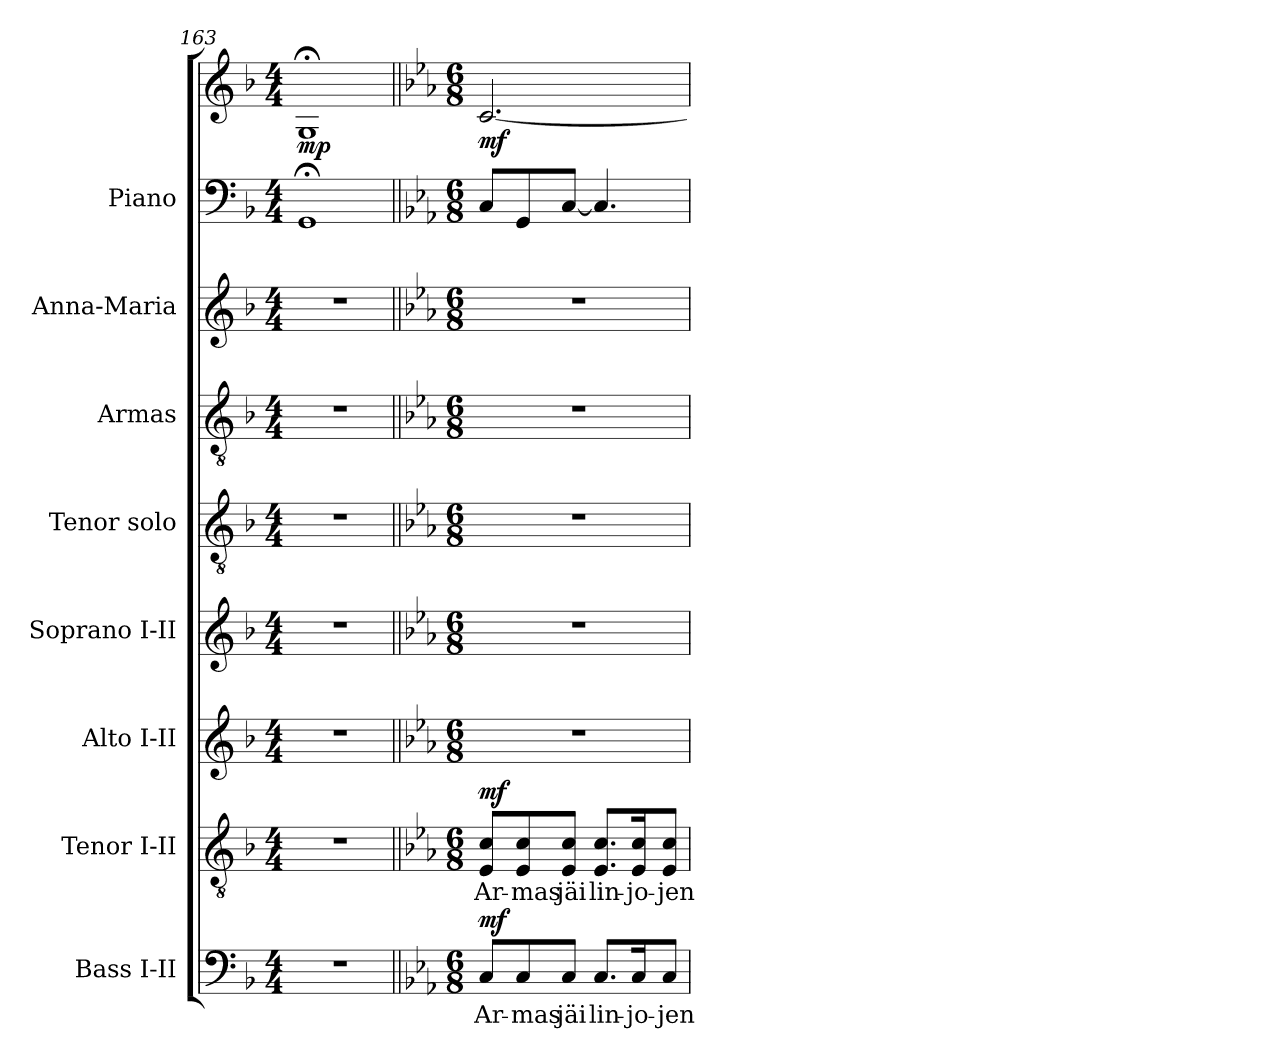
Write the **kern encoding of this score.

**kern	**text	**dynam	**kern	**text	**dynam	**kern	**kern	**kern	**kern	**kern	**kern	**kern	**dynam
*part8	*part8	*part8	*part7	*part7	*part7	*part6	*part5	*part4	*part3	*part2	*part1	*part1	*part1
*staff9	*staff9	*staff9	*staff8	*staff8	*staff8	*staff7	*staff6	*staff5	*staff4	*staff3	*staff2	*staff1	*staff1/2
*I"Bass I-II	*	*	*I"Tenor I-II	*	*	*I"Alto I-II	*I"Soprano I-II	*I"Tenor solo	*I"Armas	*I"Anna-Maria	*I"Piano	*	*
*I'B.	*	*	*I'T.	*	*	*I'A.	*I'S.	*I'T. Solo	*I'Armas	*I'A-M	*I'Pno.	*	*
*clefF4	*	*	*clefGv2	*	*	*clefG2	*clefG2	*clefGv2	*clefGv2	*clefG2	*clefF4	*clefG2	*
*	*	*	*ITrd7c12	*	*	*	*	*ITrd7c12	*ITrd7c12	*	*	*	*
*k[b-]	*	*	*k[b-]	*	*	*k[b-]	*k[b-]	*k[b-]	*k[b-]	*k[b-]	*k[b-]	*k[b-]	*
*F:	*	*	*F:	*	*	*F:	*F:	*F:	*F:	*F:	*F:	*F:	*
*M4/4	*	*	*M4/4	*	*	*M4/4	*M4/4	*M4/4	*M4/4	*M4/4	*M4/4	*M4/4	*
=163	=163	=163	=163	=163	=163	=163	=163	=163	=163	=163	=163	=163	=163
1r	.	.	1r	.	.	1r	1r	1r	1r	1r	1GG;i	1G;i	mp
=164||	=164||	=164||	=164||	=164||	=164||	=164||	=164||	=164||	=164||	=164||	=164||	=164||	=164||
*k[b-e-a-]	*	*	*k[b-e-a-]	*	*	*k[b-e-a-]	*k[b-e-a-]	*k[b-e-a-]	*k[b-e-a-]	*k[b-e-a-]	*k[b-e-a-]	*k[b-e-a-]	*
*E-:	*	*	*E-:	*	*	*E-:	*E-:	*E-:	*E-:	*E-:	*E-:	*E-:	*
*M6/8	*	*	*M6/8	*	*	*M6/8	*M6/8	*M6/8	*M6/8	*M6/8	*M6/8	*M6/8	*
!	!LO:LY:b:color=#000000	!	!	!	!	!	!	!	!	!	!	!	!
*	*	*	*	*	*	*	*	*	*	*	*	*MM93	*
!	!	!	!	!LO:LY:b:color=#000000	!	!LO:N:vis=1	!LO:N:vis=1	!LO:N:vis=1	!LO:N:vis=1	!LO:N:vis=1	!	!	!
8Ci/L	Ar-	mf	8EE-i/ 8CiL	Ar-	mf	2.r	2.r	2.r	2.r	2.r	8Ci/L	[<2.ci/	mf
!	!LO:LY:b:color=#000000	!	!	!	!	!	!	!	!	!	!	!	!
!	!	!	!	!LO:LY:b:color=#000000	!	!	!	!	!	!	!	!	!
8Ci/	-mas	.	8EE-i/ 8Ci	-mas	.	.	.	.	.	.	8GGi/	.	.
!	!LO:LY:b:color=#000000	!	!	!	!	!	!	!	!	!	!	!	!
!	!	!	!	!LO:LY:b:color=#000000	!	!	!	!	!	!	!	!	!
8Ci/J	jäi	.	8EE-i/ 8CiJ	jäi	.	.	.	.	.	.	[<8Ci/J	.	.
!	!LO:LY:b:color=#000000	!	!	!	!	!	!	!	!	!	!	!	!
!	!	!	!	!LO:LY:b:color=#000000	!	!	!	!	!	!	!	!	!
8.Ci/L	lin-	.	8.EE-i/ 8.CiL	lin-	.	.	.	.	.	.	4.Ci/]	.	.
!	!LO:LY:b:color=#000000	!	!	!	!	!	!	!	!	!	!	!	!
!	!	!	!	!LO:LY:b:color=#000000	!	!	!	!	!	!	!	!	!
16Ci/k	-jo-	.	16EE-i/ 16Cik	-jo-	.	.	.	.	.	.	.	.	.
!	!LO:LY:b:color=#000000	!	!	!	!	!	!	!	!	!	!	!	!
!	!	!	!	!LO:LY:b:color=#000000	!	!	!	!	!	!	!	!	!
8Ci/J	-jen	.	8EE-i/ 8CiJ	-jen	.	.	.	.	.	.	.	.	.
=	=	=	=	=	=	=	=	=	=	=	=	=	=
*-	*-	*-	*-	*-	*-	*-	*-	*-	*-	*-	*-	*-	*-
